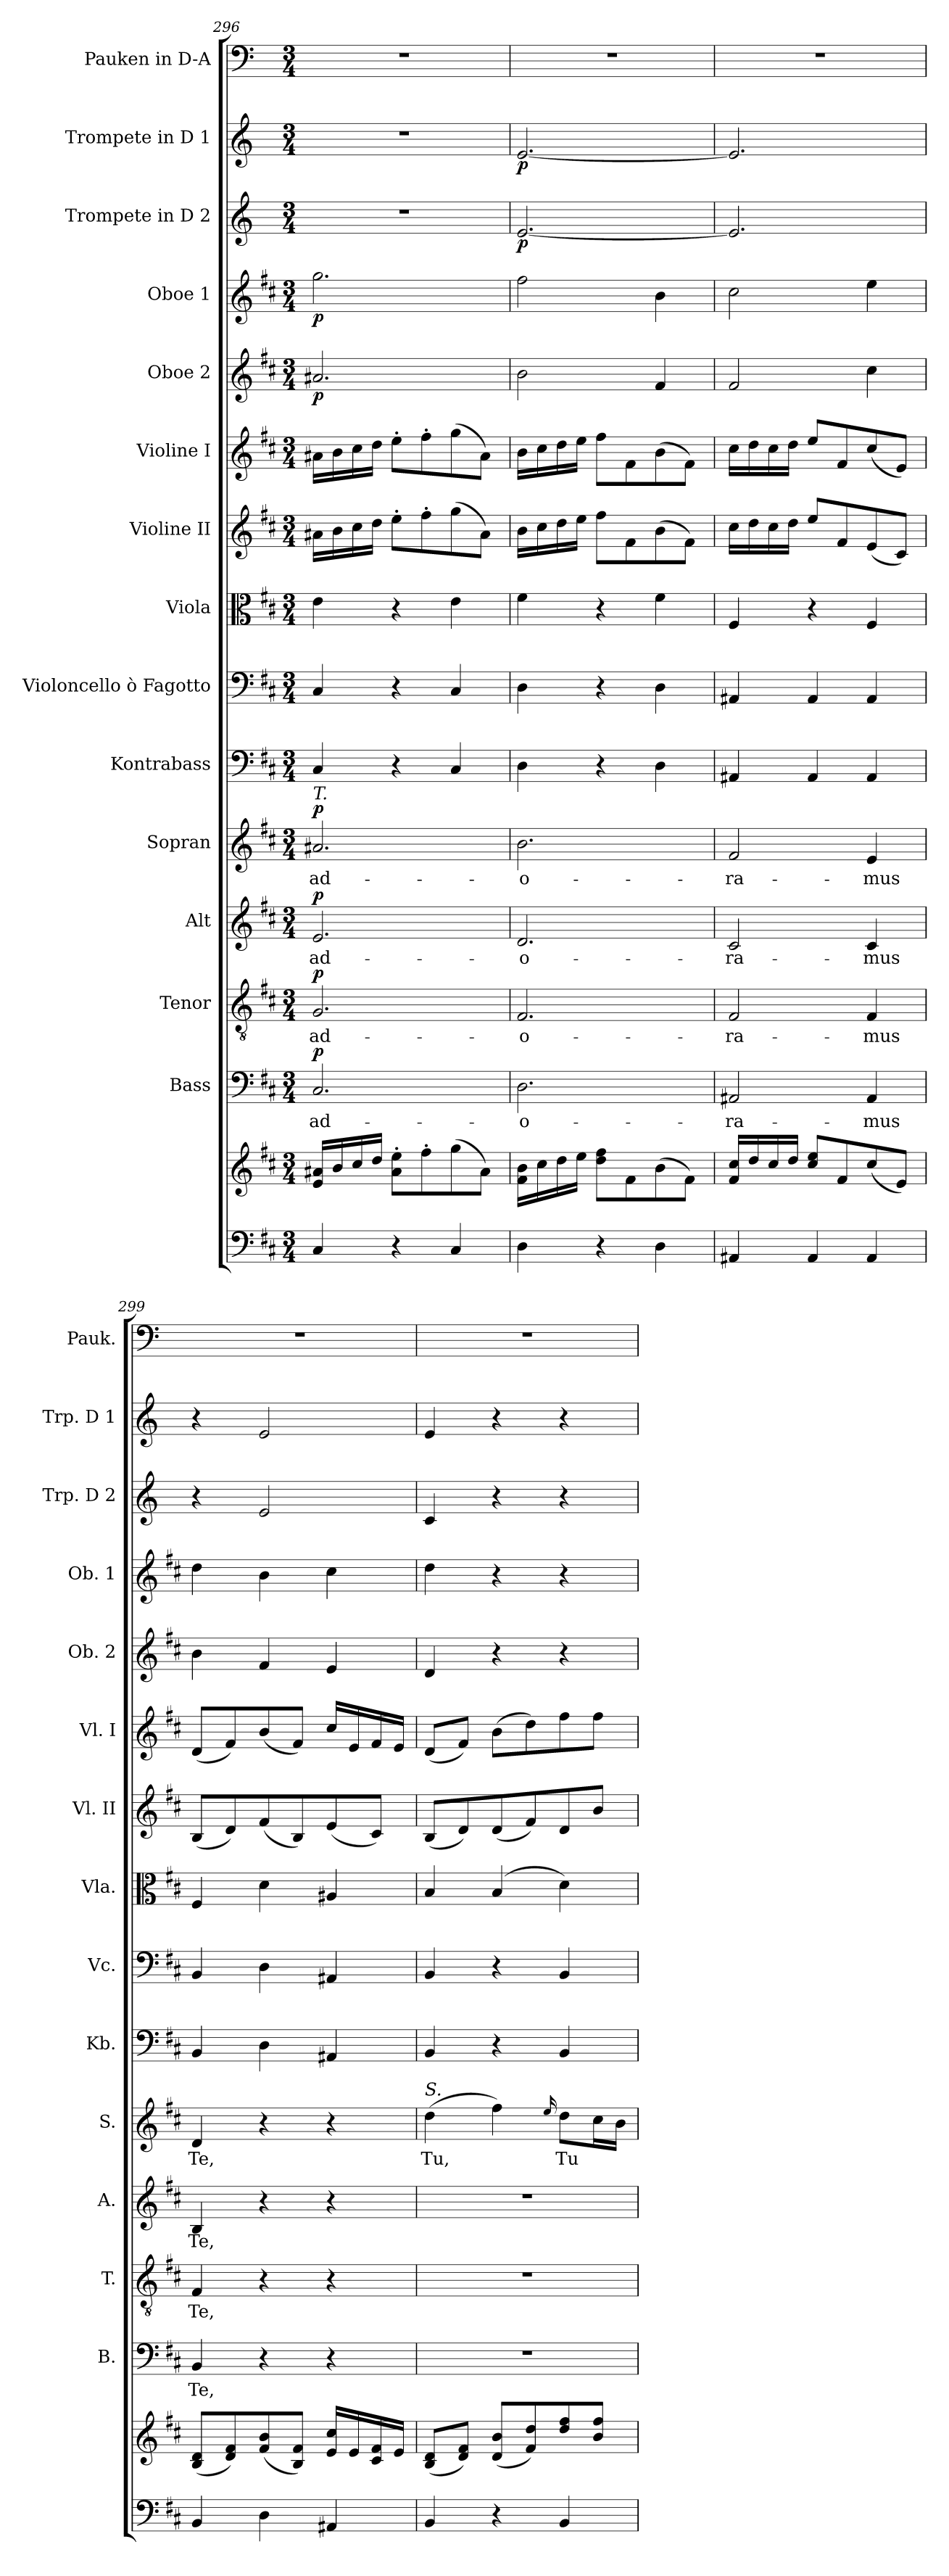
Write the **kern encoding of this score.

**kern	**kern	**kern	**text	**dynam	**kern	**text	**dynam	**kern	**text	**dynam	**kern	**text	**dynam	**kern	**kern	**kern	**kern	**kern	**kern	**dynam	**kern	**dynam	**kern	**dynam	**kern	**dynam	**kern
*part15	*part15	*part14	*part14	*part14	*part13	*part13	*part13	*part12	*part12	*part12	*part11	*part11	*part11	*part10	*part9	*part8	*part7	*part6	*part5	*part5	*part4	*part4	*part3	*part3	*part2	*part2	*part1
*staff16	*staff15	*staff14	*staff14	*staff14	*staff13	*staff13	*staff13	*staff12	*staff12	*staff12	*staff11	*staff11	*staff11	*staff10	*staff9	*staff8	*staff7	*staff6	*staff5	*staff5	*staff4	*staff4	*staff3	*staff3	*staff2	*staff2	*staff1
*	*	*I"Bass	*	*	*I"Tenor	*	*	*I"Alt	*	*	*I"Sopran	*	*	*I"Kontrabass	*I"Violoncello ò Fagotto	*I"Viola	*I"Violine II	*I"Violine I	*I"Oboe 2	*	*I"Oboe 1	*	*I"Trompete in D 2	*	*I"Trompete in D 1	*	*I"Pauken in D-A
*	*	*I'B.	*	*	*I'T.	*	*	*I'A.	*	*	*I'S.	*	*	*I'Kb.	*I'Vc.	*I'Vla.	*I'Vl. II	*I'Vl. I	*I'Ob. 2	*	*I'Ob. 1	*	*I'Trp. D 2	*	*I'Trp. D 1	*	*I'Pauk.
*clefF4	*clefG2	*clefF4	*	*	*clefGv2	*	*	*clefG2	*	*	*clefG2	*	*	*clefF4	*clefF4	*clefC3	*clefG2	*clefG2	*clefG2	*	*clefG2	*	*clefG2	*	*clefG2	*	*clefF4
*	*	*	*	*	*	*	*	*	*	*	*	*	*	*ITrd7c12	*	*	*	*	*	*	*	*	*ITrd-1c-2	*	*ITrd-1c-2	*	*ITrd-1c-2
*k[f#c#]	*k[f#c#]	*k[f#c#]	*	*	*k[f#c#]	*	*	*k[f#c#]	*	*	*k[f#c#]	*	*	*k[f#c#]	*k[f#c#]	*k[f#c#]	*k[f#c#]	*k[f#c#]	*k[f#c#]	*	*k[f#c#]	*	*k[f#c#]	*	*k[f#c#]	*	*k[f#c#]
*D:	*D:	*D:	*	*	*D:	*	*	*D:	*	*	*D:	*	*	*D:	*D:	*D:	*D:	*D:	*D:	*	*D:	*	*D:	*	*D:	*	*D:
*M3/4	*M3/4	*M3/4	*	*	*M3/4	*	*	*M3/4	*	*	*M3/4	*	*	*M3/4	*M3/4	*M3/4	*M3/4	*M3/4	*M3/4	*	*M3/4	*	*M3/4	*	*M3/4	*	*M3/4
=296	=296	=296	=296	=296	=296	=296	=296	=296	=296	=296	=296	=296	=296	=296	=296	=296	=296	=296	=296	=296	=296	=296	=296	=296	=296	=296	=296
!	!	!	!	!	!	!	!	!	!	!	!LO:TX:a:i:t=T.	!	!	!	!	!	!	!	!	!	!	!	!	!	!	!	!
!	!	!	!LO:LY:b	!LO:DY:a	!	!LO:LY:b	!LO:DY:a	!	!LO:LY:b	!LO:DY:a	!	!LO:LY:b	!LO:DY:a	!	!	!	!	!	!	!LO:DY:b	!	!LO:DY:b	!	!	!	!	!
4C#/	16e/ 16a#X/LL	2.C#/	ad-	p	2.G/	ad-	p	2.e/	ad-	p	2.a#X/	ad-	p	4CC#/	4C#/	4e\	16a#X\LL	16a#X\LL	2.a#X/	p	2.gg\	p	2.r	.	2.r	.	2.r
.	16b/	.	.	.	.	.	.	.	.	.	.	.	.	.	.	.	16b\	16b\	.	.	.	.	.	.	.	.	.
.	16cc#/	.	.	.	.	.	.	.	.	.	.	.	.	.	.	.	16cc#\	16cc#\	.	.	.	.	.	.	.	.	.
.	16dd/JJ	.	.	.	.	.	.	.	.	.	.	.	.	.	.	.	16dd\JJ	16dd\JJ	.	.	.	.	.	.	.	.	.
4r	8a#\'> 8ee\'>L	.	.	.	.	.	.	.	.	.	.	.	.	4r	4r	4r	8ee'>\L	8ee'>\L	.	.	.	.	.	.	.	.	.
.	8ff#'>\	.	.	.	.	.	.	.	.	.	.	.	.	.	.	.	8ff#'>\	8ff#'>\	.	.	.	.	.	.	.	.	.
4C#/	(>8gg\	.	.	.	.	.	.	.	.	.	.	.	.	4CC#/	4C#/	4e\	(>8gg\	(>8gg\	.	.	.	.	.	.	.	.	.
.	8a#\J)	.	.	.	.	.	.	.	.	.	.	.	.	.	.	.	8a#\J)	8a#\J)	.	.	.	.	.	.	.	.	.
=297	=297	=297	=297	=297	=297	=297	=297	=297	=297	=297	=297	=297	=297	=297	=297	=297	=297	=297	=297	=297	=297	=297	=297	=297	=297	=297	=297
!	!	!	!LO:LY:b	!	!	!LO:LY:b	!	!	!LO:LY:b	!	!	!LO:LY:b	!	!	!	!	!	!	!	!	!	!	!	!LO:DY:b	!	!LO:DY:b	!
4D\	16f#\ 16b\LL	2.D\	-o-	.	2.F#/	-o-	.	2.d/	-o-	.	2.b\	-o-	.	4DD\	4D\	4f#\	16b\LL	16b\LL	2b\	.	2ff#\	.	[2.f#/	p	[2.f#/	p	2.r
.	16cc#\	.	.	.	.	.	.	.	.	.	.	.	.	.	.	.	16cc#\	16cc#\	.	.	.	.	.	.	.	.	.
.	16dd\	.	.	.	.	.	.	.	.	.	.	.	.	.	.	.	16dd\	16dd\	.	.	.	.	.	.	.	.	.
.	16ee\JJ	.	.	.	.	.	.	.	.	.	.	.	.	.	.	.	16ee\JJ	16ee\JJ	.	.	.	.	.	.	.	.	.
4r	8dd\ 8ff#\L	.	.	.	.	.	.	.	.	.	.	.	.	4r	4r	4r	8ff#\L	8ff#\L	.	.	.	.	.	.	.	.	.
.	8f#\	.	.	.	.	.	.	.	.	.	.	.	.	.	.	.	8f#\	8f#\	.	.	.	.	.	.	.	.	.
4D\	(>8b\	.	.	.	.	.	.	.	.	.	.	.	.	4DD\	4D\	4f#\	(>8b\	(>8b\	4f#/	.	4b\	.	.	.	.	.	.
.	8f#\J)	.	.	.	.	.	.	.	.	.	.	.	.	.	.	.	8f#\J)	8f#\J)	.	.	.	.	.	.	.	.	.
=298	=298	=298	=298	=298	=298	=298	=298	=298	=298	=298	=298	=298	=298	=298	=298	=298	=298	=298	=298	=298	=298	=298	=298	=298	=298	=298	=298
!	!	!	!LO:LY:b	!	!	!LO:LY:b	!	!	!LO:LY:b	!	!	!LO:LY:b	!	!	!	!	!	!	!	!	!	!	!	!	!	!	!
4AA#X/	16f#/ 16cc#/LL	2AA#X/	-ra-	.	2F#/	-ra-	.	2c#/	-ra-	.	2f#/	-ra-	.	4AAA#X/	4AA#X/	4F#/	16cc#\LL	16cc#\LL	2f#/	.	2cc#\	.	2.f#/]	.	2.f#/]	.	2.r
.	16dd/	.	.	.	.	.	.	.	.	.	.	.	.	.	.	.	16dd\	16dd\	.	.	.	.	.	.	.	.	.
.	16cc#/	.	.	.	.	.	.	.	.	.	.	.	.	.	.	.	16cc#\	16cc#\	.	.	.	.	.	.	.	.	.
.	16dd/JJ	.	.	.	.	.	.	.	.	.	.	.	.	.	.	.	16dd\JJ	16dd\JJ	.	.	.	.	.	.	.	.	.
4AA#/	8cc#/ 8ee/L	.	.	.	.	.	.	.	.	.	.	.	.	4AAA#/	4AA#/	4r	8ee/L	8ee/L	.	.	.	.	.	.	.	.	.
.	8f#/	.	.	.	.	.	.	.	.	.	.	.	.	.	.	.	8f#/	8f#/	.	.	.	.	.	.	.	.	.
!	!	!	!LO:LY:b	!	!	!LO:LY:b	!	!	!LO:LY:b	!	!	!LO:LY:b	!	!	!	!	!	!	!	!	!	!	!	!	!	!	!
4AA#/	(<8cc#/	4AA#/	-mus	.	4F#/	-mus	.	4c#/	-mus	.	4e/	-mus	.	4AAA#/	4AA#/	4F#/	(<8e/	(<8cc#/	4cc#\	.	4ee\	.	.	.	.	.	.
.	8e/J)	.	.	.	.	.	.	.	.	.	.	.	.	.	.	.	8c#/J)	8e/J)	.	.	.	.	.	.	.	.	.
!!LO:PB:g=z
=299	=299	=299	=299	=299	=299	=299	=299	=299	=299	=299	=299	=299	=299	=299	=299	=299	=299	=299	=299	=299	=299	=299	=299	=299	=299	=299	=299
!	!	!	!LO:LY:b	!	!	!LO:LY:b	!	!	!LO:LY:b	!	!	!LO:LY:b	!	!	!	!	!	!	!	!	!	!	!	!	!	!	!
4BB/	(<8B/ 8d/L	4BB/	Te,	.	4F#/	Te,	.	4B/	Te,	.	4d/	Te,	.	4BBB/	4BB/	4F#/	(<8B/L	(<8d/L	4b\	.	4dd\	.	4r	.	4r	.	2.r
.	8d/ 8f#/)	.	.	.	.	.	.	.	.	.	.	.	.	.	.	.	8d/)	8f#/)	.	.	.	.	.	.	.	.	.
4D\	(<8f#/ 8b/	4r	.	.	4r	.	.	4r	.	.	4r	.	.	4DD\	4D\	4d\	(<8f#/	(<8b/	4f#/	.	4b\	.	2f#/	.	2f#/	.	.
.	8B/ 8f#/J)	.	.	.	.	.	.	.	.	.	.	.	.	.	.	.	8B/)	8f#/J)	.	.	.	.	.	.	.	.	.
4AA#X/	16e/ 16cc#/LL	4r	.	.	4r	.	.	4r	.	.	4r	.	.	4AAA#X/	4AA#X/	4A#X/	(<8e/	16cc#/LL	4e/	.	4cc#\	.	.	.	.	.	.
.	16e/	.	.	.	.	.	.	.	.	.	.	.	.	.	.	.	.	16e/	.	.	.	.	.	.	.	.	.
.	16c#/ 16f#/	.	.	.	.	.	.	.	.	.	.	.	.	.	.	.	8c#/J)	16f#/	.	.	.	.	.	.	.	.	.
.	16e/JJ	.	.	.	.	.	.	.	.	.	.	.	.	.	.	.	.	16e/JJ	.	.	.	.	.	.	.	.	.
=300	=300	=300	=300	=300	=300	=300	=300	=300	=300	=300	=300	=300	=300	=300	=300	=300	=300	=300	=300	=300	=300	=300	=300	=300	=300	=300	=300
!	!	!	!	!	!	!	!	!	!	!	!LO:TX:a:i:t=S.	!	!	!	!	!	!	!	!	!	!	!	!	!	!	!	!
!	!	!	!	!	!	!	!	!	!	!	!	!LO:LY:b	!	!	!	!	!	!	!	!	!	!	!	!	!	!	!
4BB/	(<8B/ 8d/L	2.r	.	.	2.r	.	.	2.r	.	.	(>4dd\	Tu,	.	4BBB/	4BB/	4B/	(<8B/L	(<8d/L	4d/	.	4dd\	.	4d/	.	4f#/	.	2.r
.	8d/ 8f#/J)	.	.	.	.	.	.	.	.	.	.	.	.	.	.	.	8d/)	8f#/J)	.	.	.	.	.	.	.	.	.
4r	(<8d/ 8b/L	.	.	.	.	.	.	.	.	.	4ff#\)	.	.	4r	4r	(4B/	(<8d/	(>8b\L	4r	.	4r	.	4r	.	4r	.	.
.	8f#/ 8dd/)	.	.	.	.	.	.	.	.	.	.	.	.	.	.	.	8f#/)	8dd\)	.	.	.	.	.	.	.	.	.
.	.	.	.	.	.	.	.	.	.	.	16qqee/	.	.	.	.	.	.	.	.	.	.	.	.	.	.	.	.
!	!	!	!	!	!	!	!	!	!	!	!	!LO:LY:b	!	!	!	!	!	!	!	!	!	!	!	!	!	!	!
4BB/	8dd/ 8ff#/	.	.	.	.	.	.	.	.	.	8dd\L	Tu	.	4BBB/	4BB/	4d\)	8d/	8ff#\	4r	.	4r	.	4r	.	4r	.	.
.	8b/ 8ff#/J	.	.	.	.	.	.	.	.	.	16cc#\L	.	.	.	.	.	8b/J	8ff#\J	.	.	.	.	.	.	.	.	.
.	.	.	.	.	.	.	.	.	.	.	16b\JJ	.	.	.	.	.	.	.	.	.	.	.	.	.	.	.	.
=	=	=	=	=	=	=	=	=	=	=	=	=	=	=	=	=	=	=	=	=	=	=	=	=	=	=	=
*-	*-	*-	*-	*-	*-	*-	*-	*-	*-	*-	*-	*-	*-	*-	*-	*-	*-	*-	*-	*-	*-	*-	*-	*-	*-	*-	*-
